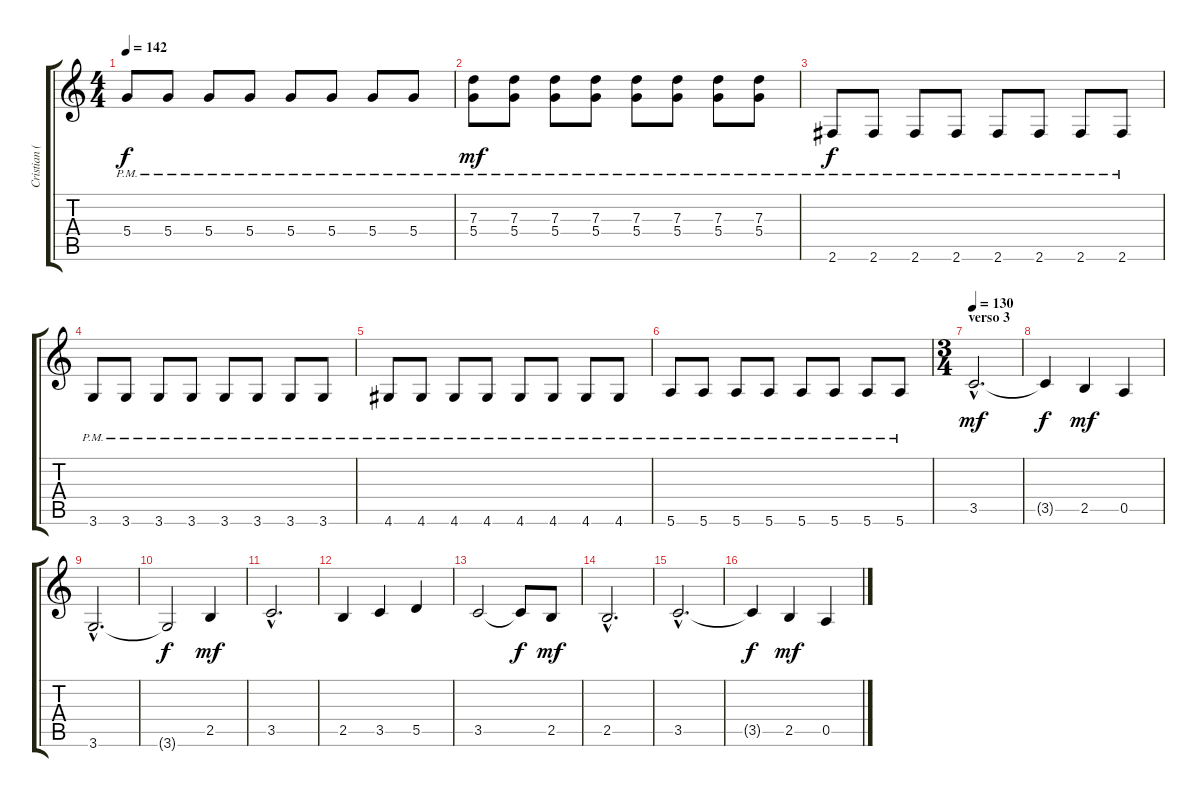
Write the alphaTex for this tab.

\track ("Cristian (guitarra)" "Cristian (") {instrument overdrivenguitar}
\staff {score tabs}
\tuning (E4 B3 G3 D3 A2 E2) {hide}
\ts (4 4)
\tempo 142
\clef g2
\ks c
5.4{pm}.8{dy f} 5.4{pm}.8 5.4{pm}.8 5.4{pm}.8 5.4{pm}.8 5.4{pm}.8 5.4{pm}.8 5.4{pm}.8 |
(7.3{pm} 5.4).8{dy mf} (7.3{pm} 5.4).8 (7.3{pm} 5.4).8 (7.3{pm} 5.4).8 (7.3{pm} 5.4).8 (7.3{pm} 5.4).8 (7.3{pm} 5.4).8 (7.3{pm} 5.4).8 |
2.6{pm}.8{dy f} 2.6{pm}.8 2.6{pm}.8 2.6{pm}.8 2.6{pm}.8 2.6{pm}.8 2.6{pm}.8 2.6{pm}.8 |
3.6{pm}.8 3.6{pm}.8 3.6{pm}.8 3.6{pm}.8 3.6{pm}.8 3.6{pm}.8 3.6{pm}.8 3.6{pm}.8 |
4.6{pm}.8 4.6{pm}.8 4.6{pm}.8 4.6{pm}.8 4.6{pm}.8 4.6{pm}.8 4.6{pm}.8 4.6{pm}.8 |
5.6{pm}.8 5.6{pm}.8 5.6{pm}.8 5.6{pm}.8 5.6{pm}.8 5.6{pm}.8 5.6{pm}.8 5.6{pm}.8 |
\ts (3 4)
\section ("" "verso 3")
\tempo 130
3.5{hac}.2{d dy mf} |
3.5{t}.4{dy f} 2.5.4{dy mf} 0.5.4 |
3.6{hac}.2{d} |
3.6{t}.2{dy f} 2.5.4{dy mf} |
3.5{hac}.2{d} |
2.5.4 3.5.4 5.5.4 |
3.5.2 3.5{t}.8{dy f} 2.5.8{dy mf} |
2.5{hac}.2{d} |
3.5{hac}.2{d} |
3.5{t}.4{dy f} 2.5.4{dy mf} 0.5.4
